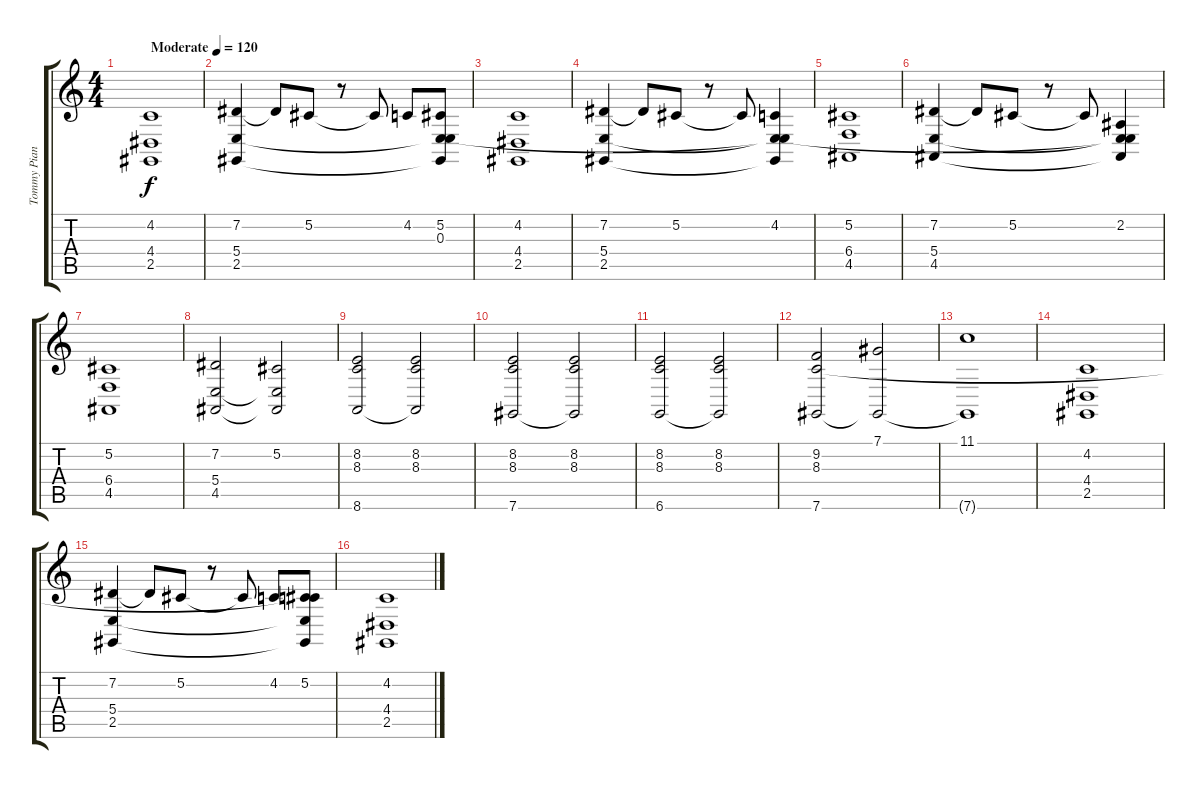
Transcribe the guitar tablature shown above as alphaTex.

\track ("Tommy Piano" "Tommy Pian") {instrument acousticgrandpiano}
\staff {score tabs}
\tuning (Db4 Ab3 E3 B2 Gb2 Db2) {hide}
\ts (4 4)
\tempo (120 "Moderate")
\clef g2
\ks c
(4.2 4.4 2.5).1{dy f instrument acousticgrandpiano} |
(7.2 5.4 2.5).4 7.2{t}.8 5.2.8 r.8 5.2{t}.8 4.2.8 (5.2 0.3 5.4{t} 2.5{t}).8 |
(4.2 4.4 2.5).1 |
(7.2 5.4 2.5).4 7.2{t}.8 5.2.8 r.8 5.2{t}.8 (4.2 0.3{t} 5.4{t} 2.5{t}).4 |
(5.2 6.4 4.5).1 |
(7.2 5.4 4.5).4 7.2{t}.8 5.2.8 r.8 5.2{t}.8 (2.2 0.3{t} 5.4{t} 4.5{t}).4 |
(5.2 6.4 4.5).1 |
(7.2 5.4 4.5).2 (5.2 5.4{t} 4.5{t}).2 |
(8.2 8.3 8.6).2 (8.2 8.3 8.6{t}).2 |
(8.2 8.3 7.6).2 (8.2 8.3 7.6{t}).2 |
(8.2 8.3 6.6).2 (8.2 8.3 6.6{t}).2 |
(9.2 8.3 7.6).2 (7.1 7.6{t}).2 |
(11.1 7.6{t}).1 |
(4.2 4.4 2.5).1 |
(7.2 5.4 2.5).4 7.2{t}.8 5.2.8 r.8 5.2{t}.8 4.2.8 (5.2 8.3{t} 5.4{t} 2.5{t}).8 |
(4.2 4.4 2.5).1
